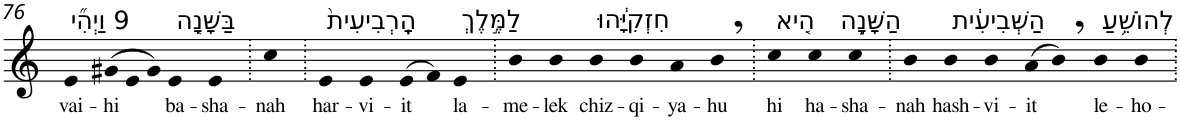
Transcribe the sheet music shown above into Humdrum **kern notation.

**kern	**text
*part1	*part1
*staff1	*staff1
*I"Piano	*
*I'Pno	*
!!LO:PB:g=z
*clefG2	*
*k[]	*
=76	=76
!LO:TX:a:t=9 וַיְהִ֞י	!
!	!LO:LY:b
4e	vai-
*Xtuplet	*
!	!LO:LY:b
(>12g#X	-hi
12e	.
12g#)	.
!LO:TX:a:t=בַּשָּׁנָ֤ה	!
!	!LO:LY:b
4e	ba-
!	!LO:LY:b
4e	-sha-
=77.	=77.
!	!LO:LY:b
4cc	-nah
=78.	=78.
!LO:TX:a:t=הָֽרְבִיעִית֙	!
!	!LO:LY:b
4e	har-
!	!LO:LY:b
4e	-vi-
!	!LO:LY:b
(>8e	-it
8f)	.
!LO:TX:a:t=לַמֶּ֣לֶךְ	!
!	!LO:LY:b
4e	la-
=79.	=79.
!	!LO:LY:b
4b	-me-
!	!LO:LY:b
4b	-lek
!LO:TX:a:t=חִזְקִיָּ֔הוּ	!
!	!LO:LY:b
4b	chiz-
!	!LO:LY:b
4b	-qi-
!	!LO:LY:b
4a	-ya-
!	!LO:LY:b
4b,	-hu
=80.	=80.
!LO:TX:a:t=הִ֚יא	!
!	!LO:LY:b
4cc	hi
!LO:TX:a:t=הַשָּׁנָ֣ה	!
!	!LO:LY:b
4cc	ha-
!	!LO:LY:b
4cc	-sha-
=81.	=81.
!	!LO:LY:b
4b	-nah
!LO:TX:a:t=הַשְּׁבִיעִ֔ית	!
!	!LO:LY:b
4b	hash-
!	!LO:LY:b
4b	-vi-
!	!LO:LY:b
(>8a	-it
8b,)	.
!LO:TX:a:t=לְהוֹשֵׁ֥עַ	!
!	!LO:LY:b
4b	le-
!	!LO:LY:b
4b	-ho-
=.	=.
*-	*-
